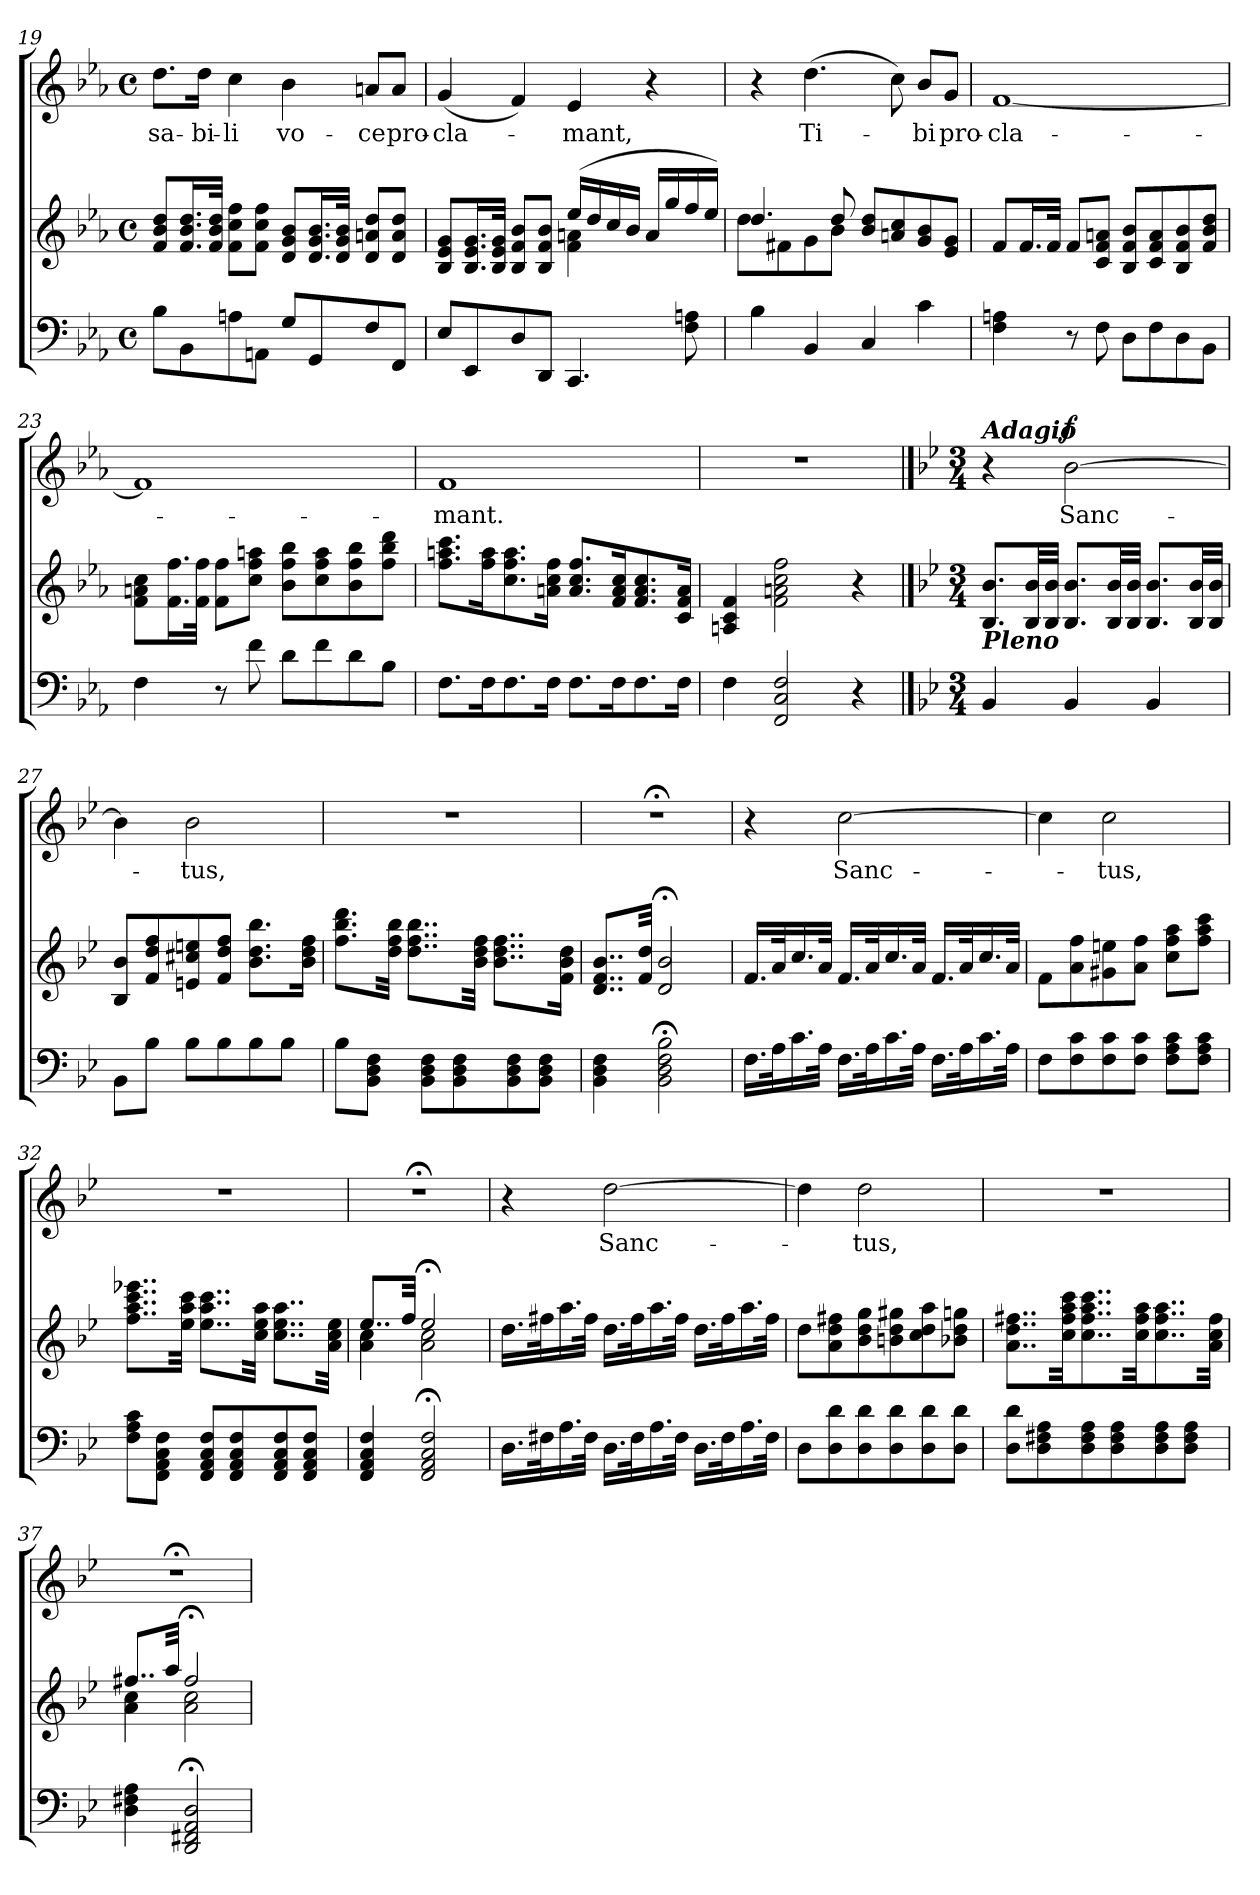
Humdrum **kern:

**kern	**kern	**kern	**text	**dynam
*part2	*part2	*part1	*part1	*part1
*staff3	*staff2	*staff1	*staff1	*staff1
!!LO:LB:g=z
*clefF4	*clefG2	*clefG2	*	*
*k[b-e-a-]	*k[b-e-a-]	*k[b-e-a-]	*	*
*E-:	*E-:	*E-:	*	*
*M4/4	*M4/4	*M4/4	*	*
*met(c)	*met(c)	*met(c)	*	*
=19	=19	=19	=19	=19
!	!	!	!LO:LY:b	!
8B-\L	8f/ 8b-/ 8dd/L	8.dd\L	-sa-	.
8BB-\	16.f/ 16.b-/ 16.dd/L	.	.	.
!	!	!	!LO:LY:b	!
.	.	16dd\Jk	-bi-	.
.	32f/ 32b-/ 32dd/JJk	.	.	.
!	!	!	!LO:LY:b	!
8An\	8f\ 8cc\ 8ff\L	4cc\	-li	.
8AAn\J	8f\ 8cc\ 8ff\J	.	.	.
!	!	!	!LO:LY:b	!
8G/L	8d/ 8g/ 8b-/L	4b-\	vo-	.
8GG/	16.d/ 16.g/ 16.b-/L	.	.	.
.	32d/ 32g/ 32b-/JJk	.	.	.
!	!	!	!LO:LY:b	!
8F/	8d/ 8an/ 8dd/L	8an/L	-ce	.
!	!	!	!LO:LY:b	!
8FF/J	8d/ 8a/ 8dd/J	8a/J	pro-	.
=20	=20	=20	=20	=20
*	*^	*	*	*
!	!	!	!	!LO:LY:b	!
8E-/L	8B-/ 8e-/ 8g/L	2ryy	(<4g/	-cla-	.
8EE-/	16.B-/ 16.e-/ 16.g/L	.	.	.	.
.	32B-/ 32e-/ 32g/JJk	.	.	.	.
8D/	8B-/ 8f/ 8b-/L	.	4f/)	.	.
8DD/J	8B-/ 8f/ 8b-/J	.	.	.	.
!	!	!	!	!LO:LY:b	!
4.CC/	(>16ee-/LL	4f\ 4an\	4e-/	-mant,	.
.	16dd/	.	.	.	.
.	16cc/	.	.	.	.
.	16b-/JJ	.	.	.	.
.	16a/LL	4ryy	4r	.	.
.	16gg/	.	.	.	.
8F\ 8An\	16ff/	.	.	.	.
.	16ee-/JJ)	.	.	.	.
=21	=21	=21	=21	=21	=21
4B-\	4.dd/	8dd\L	4r	.	.
.	.	8f#X\	.	.	.
!	!	!	!	!LO:LY:b	!
4BB-/	.	8g\	(>4.dd\	Ti-	.
.	8dd/	8b-\J	.	.	.
4C/	8b-/ 8dd/L	2ryy	.	.	.
.	8an/ 8cc/	.	8cc\)	.	.
!	!	!	!	!LO:LY:b	!
4c\	8g/ 8b-/	.	8b-/L	-bi	.
!	!	!	!	!LO:LY:b	!
.	8e-/ 8g/J	.	8g/J	pro-	.
*	*v	*v	*	*	*
!!LO:LB:g=z
=22	=22	=22	=22	=22
!	!	!	!LO:LY:b	!
4F\ 4An\	8f/L	[1f	-cla-	.
.	16.f/L	.	.	.
.	32f/JJk	.	.	.
8r	8f/L	.	.	.
8F\	8c/ 8f/ 8an/J	.	.	.
8D\L	8B-/ 8f/ 8b-/L	.	.	.
8F\	8c/ 8f/ 8a/	.	.	.
8D\	8B-/ 8f/ 8b-/	.	.	.
8BB-\J	8f/ 8b-/ 8dd/J	.	.	.
=23	=23	=23	=23	=23
4F\	8f\ 8an\ 8cc\L	1f]	.	.
.	16.f\ 16.ff\L	.	.	.
.	32f\ 32ff\JJk	.	.	.
8r	8f\ 8ff\L	.	.	.
8f\	8cc\ 8ff\ 8aan\J	.	.	.
8d\L	8b-\ 8ff\ 8bb-\L	.	.	.
8f\	8cc\ 8ff\ 8aa\	.	.	.
8d\	8b-\ 8ff\ 8bb-\	.	.	.
8B-\J	8ff\ 8bb-\ 8ddd\J	.	.	.
=24	=24	=24	=24	=24
!	!	!	!LO:LY:b	!
8.F\L	8.ff\ 8.aan\ 8.ccc\L	1f	-mant.	.
16F\k	16ff\ 16aa\k	.	.	.
8.F\	8.cc\ 8.ff\ 8.aa\	.	.	.
16F\Jk	16an\ 16cc\ 16ff\Jk	.	.	.
8.F\L	8.a/ 8.cc/ 8.ff/L	.	.	.
16F\k	16f/ 16a/ 16cc/k	.	.	.
8.F\	8.f/ 8.a/ 8.cc/	.	.	.
16F\Jk	16c/ 16f/ 16a/Jk	.	.	.
=25	=25	=25	=25	=25
4F\	4An/ 4c/ 4f/	1r	.	.
2FF/ 2C/ 2F/	2f\ 2an\ 2cc\ 2ff\	.	.	.
4r	4r	.	.	.
!!LO:PB:g=z
==26	==26	==26	==26	==26
*k[b-e-]	*k[b-e-]	*k[b-e-]	*	*
*B-:	*B-:	*B-:	*	*
*M3/4	*M3/4	*M3/4	*	*
!	!	!LO:TX:a:Bi:t=Adagio	!	!
!	!LO:TX:b:Bi:t=Pleno	!	!	!
4BB-/	8.B-/ 8.b-/L	4r	.	.
.	32B-/ 32b-/LL	.	.	.
.	32B-/ 32b-/JJJ	.	.	.
!	!	!	!LO:LY:b	!LO:DY:a
4BB-/	8.B-/ 8.b-/L	[2b-\	Sanc-	f
.	32B-/ 32b-/LL	.	.	.
.	32B-/ 32b-/JJJ	.	.	.
4BB-/	8.B-/ 8.b-/L	.	.	.
.	32B-/ 32b-/LL	.	.	.
.	32B-/ 32b-/JJJ	.	.	.
=27	=27	=27	=27	=27
8BB-\L	8B-/ 8b-/L	4b-\]	.	.
8B-\J	8f/ 8dd/ 8ff/	.	.	.
!	!	!	!LO:LY:b	!
8B-\L	8en/ 8cc#X/ 8een/	2b-\	-tus,	.
8B-\	8f/ 8dd/ 8ff/J	.	.	.
8B-\	8.b-\ 8.dd\ 8.bb-\L	.	.	.
8B-\J	.	.	.	.
.	16b-\ 16dd\ 16ff\Jk	.	.	.
=28	=28	=28	=28	=28
8B-\L	8.ff\ 8.bb-\ 8.ddd\L	2.r	.	.
8BB-\ 8D\ 8F\J	.	.	.	.
.	32dd\ 32ff\ 32bb-\Jkk	.	.	.
.	8..dd\ 8..ff\ 8..bb-\L	.	.	.
8BB-\ 8D\ 8F\L	.	.	.	.
8BB-\ 8D\ 8F\	.	.	.	.
.	32b-\ 32dd\ 32ff\Jkk	.	.	.
.	8..b-\ 8..dd\ 8..ff\L	.	.	.
8BB-\ 8D\ 8F\	.	.	.	.
8BB-\ 8D\ 8F\J	.	.	.	.
.	16f\ 16b-\ 16dd\Jk	.	.	.
=29	=29	=29	=29	=29
!	!	!LO:N:vis=1	!	!
4BB-\ 4D\ 4F\	8..d/ 8..f/ 8..b-/L	2.r;<	.	.
.	32f/ 32dd/Jkk	.	.	.
2BB-\;< 2D\;< 2F\;< 2B-\;<	2d/;< 2b-/;<	.	.	.
!!LO:LB:g=z
=30	=30	=30	=30	=30
16.F\LL	16.f/LL	4r	.	.
32A\k	32a/k	.	.	.
16.c\	16.cc/	.	.	.
32A\JJk	32a/JJk	.	.	.
!	!	!	!LO:LY:b	!
16.F\LL	16.f/LL	[2cc\	Sanc-	.
32A\k	32a/k	.	.	.
16.c\	16.cc/	.	.	.
32A\JJk	32a/JJk	.	.	.
16.F\LL	16.f/LL	.	.	.
32A\k	32a/k	.	.	.
16.c\	16.cc/	.	.	.
32A\JJk	32a/JJk	.	.	.
=31	=31	=31	=31	=31
8F\L	8f\L	4cc\]	.	.
8F\ 8c\	8a\ 8ff\	.	.	.
!	!	!	!LO:LY:b	!
8F\ 8c\	8g#X\ 8een\	2cc\	-tus,	.
8F\ 8c\J	8a\ 8ff\J	.	.	.
8F\ 8A\ 8c\L	8cc\ 8ff\ 8aa\L	.	.	.
8F\ 8A\ 8c\J	8ff\ 8aa\ 8ccc\J	.	.	.
=32	=32	=32	=32	=32
8F\ 8A\ 8c\L	8..ff\ 8..aa\ 8..ccc\ 8..eee-X\L	2.r	.	.
8FF\ 8AA\ 8C\ 8F\J	.	.	.	.
.	32ee-\ 32aa\ 32ccc\Jkk	.	.	.
8FF/ 8AA/ 8C/ 8F/L	8..ee-\ 8..aa\ 8..ccc\L	.	.	.
8FF/ 8AA/ 8C/ 8F/	.	.	.	.
.	32cc\ 32ee-\ 32aa\Jkk	.	.	.
8FF/ 8AA/ 8C/ 8F/	8..cc\ 8..ee-\ 8..aa\L	.	.	.
8FF/ 8AA/ 8C/ 8F/J	.	.	.	.
.	32a\ 32cc\ 32ee-\Jkk	.	.	.
=33	=33	=33	=33	=33
*	*^	*	*	*
!	!	!	!LO:N:vis=1	!	!
4FF/ 4AA/ 4C/ 4F/	8..ee-/L	4a\ 4cc\	2.r;<	.	.
.	32ff/Jkk	.	.	.	.
2FF/;< 2AA/;< 2C/;< 2F/;<	2ee-;</	2a\ 2cc\	.	.	.
*	*v	*v	*	*	*
!!LO:LB:g=z
=34	=34	=34	=34	=34
16.D\LL	16.dd\LL	4r	.	.
32F#X\k	32ff#X\k	.	.	.
16.A\	16.aa\	.	.	.
32F#\JJk	32ff#\JJk	.	.	.
!	!	!	!LO:LY:b	!
16.D\LL	16.dd\LL	[2dd\	Sanc-	.
32F#\k	32ff#\k	.	.	.
16.A\	16.aa\	.	.	.
32F#\JJk	32ff#\JJk	.	.	.
16.D\LL	16.dd\LL	.	.	.
32F#\k	32ff#\k	.	.	.
16.A\	16.aa\	.	.	.
32F#\JJk	32ff#\JJk	.	.	.
=35	=35	=35	=35	=35
8D\L	8dd\L	4dd\]	.	.
8D\ 8d\	8a\ 8dd\ 8ff#X\	.	.	.
!	!	!	!LO:LY:b	!
8D\ 8d\	8b-\ 8dd\ 8gg\	2dd\	-tus,	.
8D\ 8d\	8bn\ 8dd\ 8gg#X\	.	.	.
8D\ 8d\	8cc\ 8dd\ 8aa\	.	.	.
8D\ 8d\J	8b-X\ 8dd\ 8ggn\J	.	.	.
=36	=36	=36	=36	=36
8D\ 8d\L	8..a\ 8..dd\ 8..ff#X\L	2.r	.	.
8D\ 8F#X\ 8A\	.	.	.	.
.	32cc\ 32ff#\ 32aa\ 32ccc\kk	.	.	.
8D\ 8F#\ 8A\	8..cc\ 8..ff#\ 8..aa\ 8..ccc\	.	.	.
8D\ 8F#\ 8A\	.	.	.	.
.	32cc\ 32ff#\ 32aa\kk	.	.	.
8D\ 8F#\ 8A\	8..cc\ 8..ff#\ 8..aa\	.	.	.
8D\ 8F#\ 8A\J	.	.	.	.
.	32a\ 32cc\ 32ff#\Jkk	.	.	.
=37	=37	=37	=37	=37
*	*^	*	*	*
!	!	!	!LO:N:vis=1	!	!
4D\ 4F#X\ 4A\	8..ff#X/L	4a\ 4cc\	2.r;<	.	.
.	32aa/Jkk	.	.	.	.
2DD/;< 2FF#X/;< 2AA/;< 2D/;<	2ff#;</	2a\ 2cc\	.	.	.
*	*v	*v	*	*	*
=	=	=	=	=
*-	*-	*-	*-	*-
